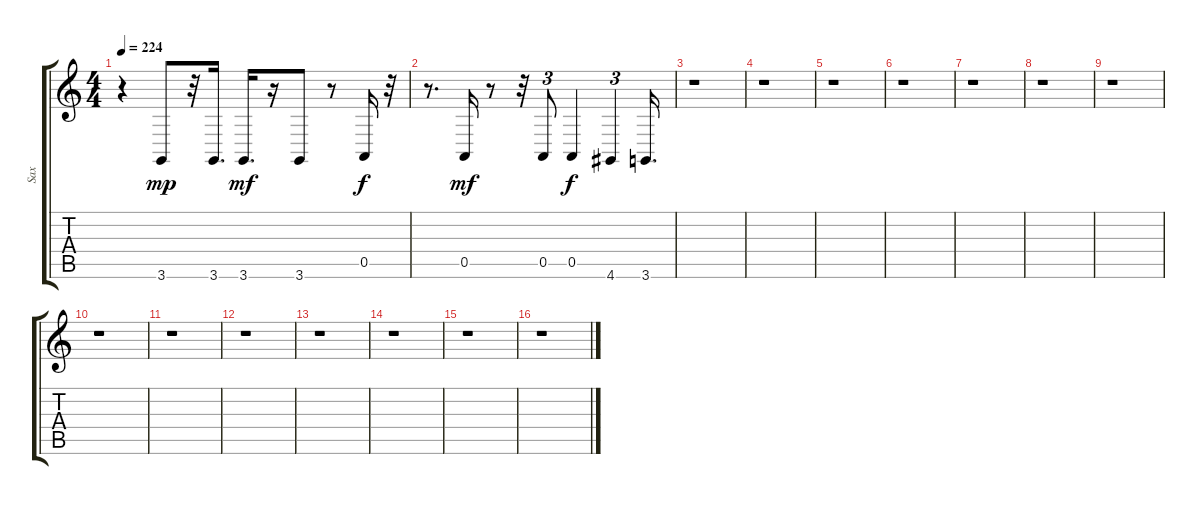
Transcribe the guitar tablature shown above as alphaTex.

\track ("Sax" "Sax") {instrument baritonesax}
\staff {score tabs}
\tuning (E4 B3 G3 D3 A2 E2) {hide}
\ts (4 4)
\tempo 224
\clef g2
\ks c
r.4{dy f} 3.6.8{dy mp} r.32 3.6.16{d} 3.6.16{d dy mf} r.16 3.6.8 r.8 0.5.16{dy f} r.32 |
r.8{d} 0.5.16{dy mf} r.8 r.32 0.5.8{tu (3 2)} 0.5.4{dy f} 4.6.4{tu (3 2)} 3.6.16{d} |
r.1 |
r.1 |
r.1 |
r.1 |
r.1 |
r.1 |
r.1 |
r.1 |
r.1 |
r.1 |
r.1 |
r.1 |
r.1 |
r.1
